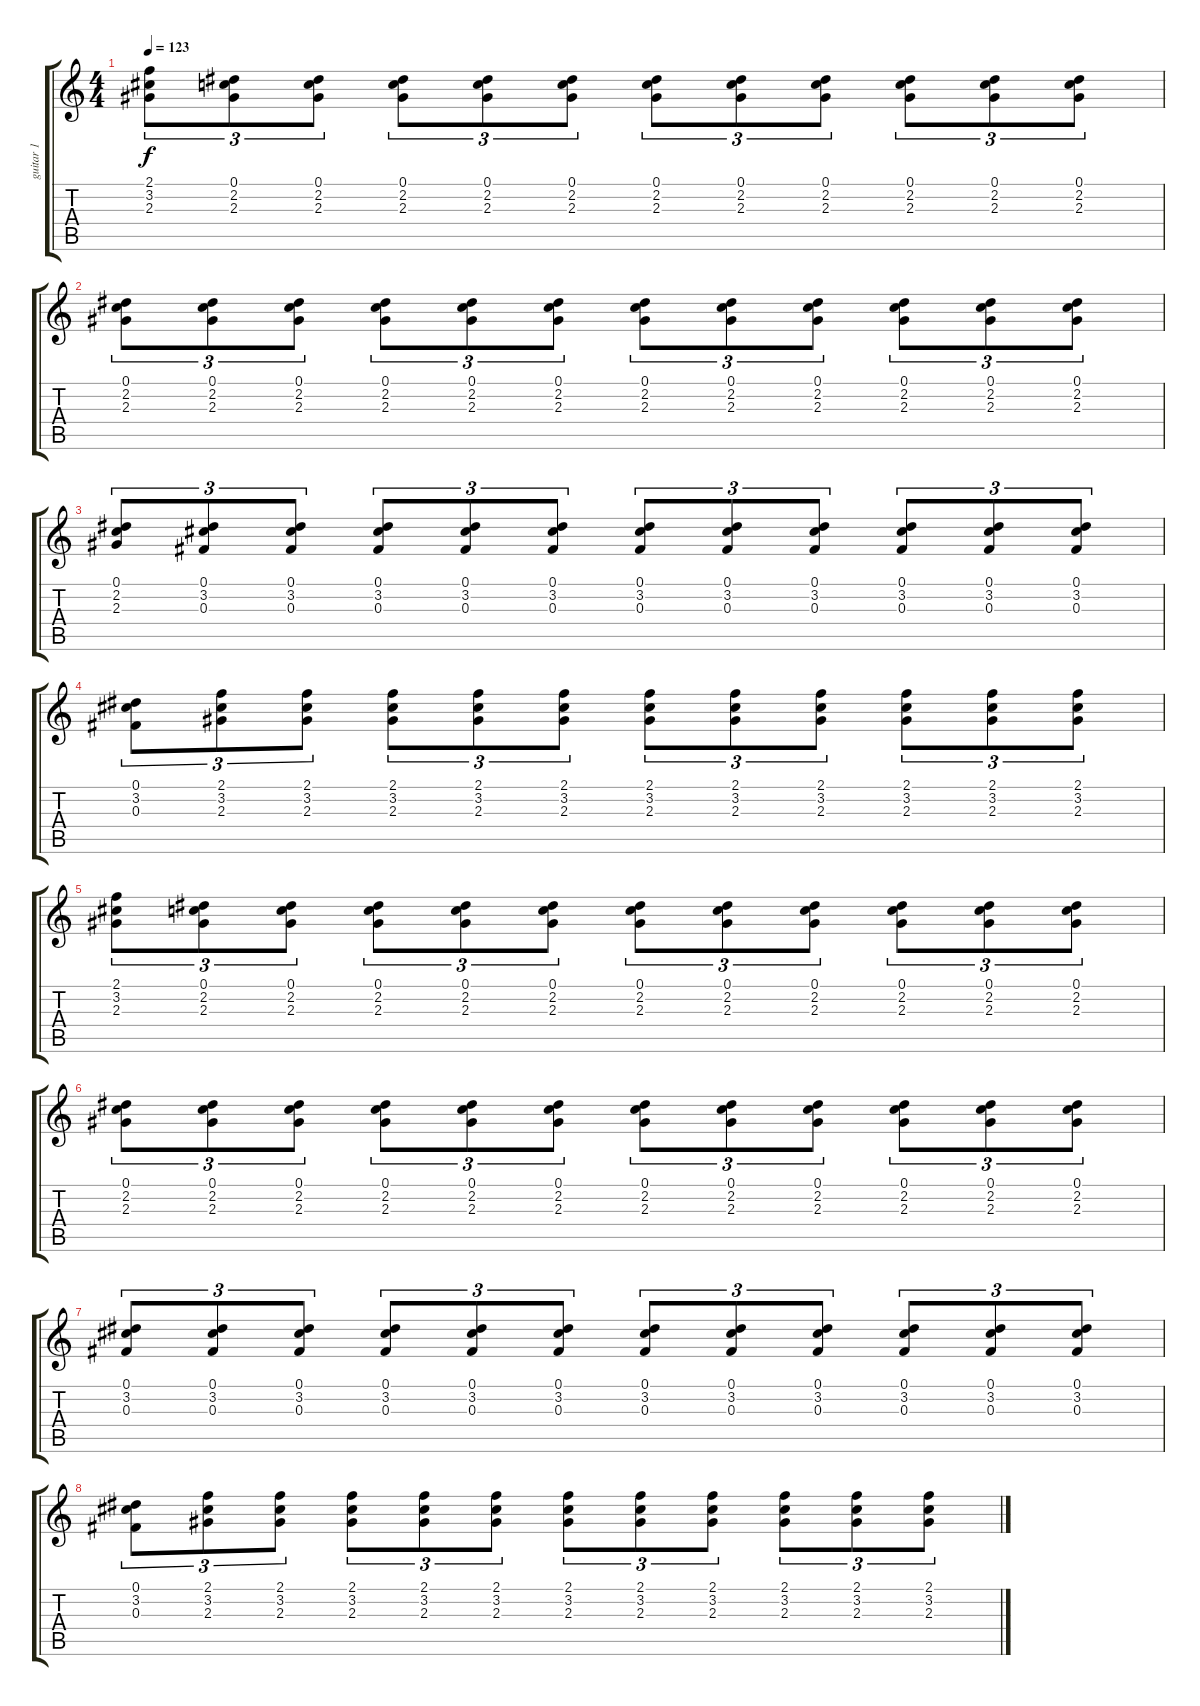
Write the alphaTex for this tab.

\track ("guitar 1" "guitar 1") {instrument overdrivenguitar}
\staff {score tabs}
\tuning (Eb4 Bb3 Gb3 Db3 Ab2 Eb2) {hide}
\ts (4 4)
\tempo 123
\clef g2
\ks c
(2.1 3.2 2.3).8{tu (3 2) txt "" dy f} (0.1 2.2 2.3).8{tu (3 2) txt ""} (0.1 2.2 2.3).8{tu (3 2) txt ""} (0.1 2.2 2.3).8{tu (3 2) txt ""} (0.1 2.2 2.3).8{tu (3 2) txt ""} (0.1 2.2 2.3).8{tu (3 2) txt ""} (0.1 2.2 2.3).8{tu (3 2) txt ""} (0.1 2.2 2.3).8{tu (3 2) txt ""} (0.1 2.2 2.3).8{tu (3 2) txt ""} (0.1 2.2 2.3).8{tu (3 2) txt ""} (0.1 2.2 2.3).8{tu (3 2) txt ""} (0.1 2.2 2.3).8{tu (3 2) txt ""} |
(0.1 2.2 2.3).8{tu (3 2) txt ""} (0.1 2.2 2.3).8{tu (3 2) txt ""} (0.1 2.2 2.3).8{tu (3 2) txt ""} (0.1 2.2 2.3).8{tu (3 2) txt ""} (0.1 2.2 2.3).8{tu (3 2) txt ""} (0.1 2.2 2.3).8{tu (3 2) txt ""} (0.1 2.2 2.3).8{tu (3 2) txt ""} (0.1 2.2 2.3).8{tu (3 2) txt ""} (0.1 2.2 2.3).8{tu (3 2) txt ""} (0.1 2.2 2.3).8{tu (3 2) txt ""} (0.1 2.2 2.3).8{tu (3 2) txt ""} (0.1 2.2 2.3).8{tu (3 2) txt ""} |
(0.1 2.2 2.3).8{tu (3 2) txt ""} (0.1 3.2 0.3).8{tu (3 2) txt ""} (0.1 3.2 0.3).8{tu (3 2) txt ""} (0.1 3.2 0.3).8{tu (3 2) txt ""} (0.1 3.2 0.3).8{tu (3 2) txt ""} (0.1 3.2 0.3).8{tu (3 2) txt ""} (0.1 3.2 0.3).8{tu (3 2) txt ""} (0.1 3.2 0.3).8{tu (3 2) txt ""} (0.1 3.2 0.3).8{tu (3 2) txt ""} (0.1 3.2 0.3).8{tu (3 2) txt ""} (0.1 3.2 0.3).8{tu (3 2) txt ""} (0.1 3.2 0.3).8{tu (3 2) txt ""} |
(0.1 3.2 0.3).8{tu (3 2) txt ""} (2.1 3.2 2.3).8{tu (3 2) txt ""} (2.1 3.2 2.3).8{tu (3 2) txt ""} (2.1 3.2 2.3).8{tu (3 2) txt ""} (2.1 3.2 2.3).8{tu (3 2) txt ""} (2.1 3.2 2.3).8{tu (3 2) txt ""} (2.1 3.2 2.3).8{tu (3 2) txt ""} (2.1 3.2 2.3).8{tu (3 2) txt ""} (2.1 3.2 2.3).8{tu (3 2) txt ""} (2.1 3.2 2.3).8{tu (3 2) txt ""} (2.1 3.2 2.3).8{tu (3 2) txt ""} (2.1 3.2 2.3).8{tu (3 2) txt ""} |
(2.1 3.2 2.3).8{tu (3 2) txt ""} (0.1 2.2 2.3).8{tu (3 2) txt ""} (0.1 2.2 2.3).8{tu (3 2) txt ""} (0.1 2.2 2.3).8{tu (3 2) txt ""} (0.1 2.2 2.3).8{tu (3 2) txt ""} (0.1 2.2 2.3).8{tu (3 2) txt ""} (0.1 2.2 2.3).8{tu (3 2) txt ""} (0.1 2.2 2.3).8{tu (3 2) txt ""} (0.1 2.2 2.3).8{tu (3 2) txt ""} (0.1 2.2 2.3).8{tu (3 2) txt ""} (0.1 2.2 2.3).8{tu (3 2) txt ""} (0.1 2.2 2.3).8{tu (3 2) txt ""} |
(0.1 2.2 2.3).8{tu (3 2) txt ""} (0.1 2.2 2.3).8{tu (3 2) txt ""} (0.1 2.2 2.3).8{tu (3 2) txt ""} (0.1 2.2 2.3).8{tu (3 2) txt ""} (0.1 2.2 2.3).8{tu (3 2) txt ""} (0.1 2.2 2.3).8{tu (3 2) txt ""} (0.1 2.2 2.3).8{tu (3 2) txt ""} (0.1 2.2 2.3).8{tu (3 2) txt ""} (0.1 2.2 2.3).8{tu (3 2) txt ""} (0.1 2.2 2.3).8{tu (3 2) txt ""} (0.1 2.2 2.3).8{tu (3 2) txt ""} (0.1 2.2 2.3).8{tu (3 2) txt ""} |
(0.1 3.2 0.3).8{tu (3 2) txt ""} (0.1 3.2 0.3).8{tu (3 2) txt ""} (0.1 3.2 0.3).8{tu (3 2) txt ""} (0.1 3.2 0.3).8{tu (3 2) txt ""} (0.1 3.2 0.3).8{tu (3 2) txt ""} (0.1 3.2 0.3).8{tu (3 2) txt ""} (0.1 3.2 0.3).8{tu (3 2) txt ""} (0.1 3.2 0.3).8{tu (3 2) txt ""} (0.1 3.2 0.3).8{tu (3 2) txt ""} (0.1 3.2 0.3).8{tu (3 2) txt ""} (0.1 3.2 0.3).8{tu (3 2) txt ""} (0.1 3.2 0.3).8{tu (3 2) txt ""} |
(0.1 3.2 0.3).8{tu (3 2) txt ""} (2.1 3.2 2.3).8{tu (3 2) txt ""} (2.1 3.2 2.3).8{tu (3 2) txt ""} (2.1 3.2 2.3).8{tu (3 2) txt ""} (2.1 3.2 2.3).8{tu (3 2) txt ""} (2.1 3.2 2.3).8{tu (3 2) txt ""} (2.1 3.2 2.3).8{tu (3 2) txt ""} (2.1 3.2 2.3).8{tu (3 2) txt ""} (2.1 3.2 2.3).8{tu (3 2) txt ""} (2.1 3.2 2.3).8{tu (3 2) txt ""} (2.1 3.2 2.3).8{tu (3 2) txt ""} (2.1 3.2 2.3).8{tu (3 2) txt ""}
